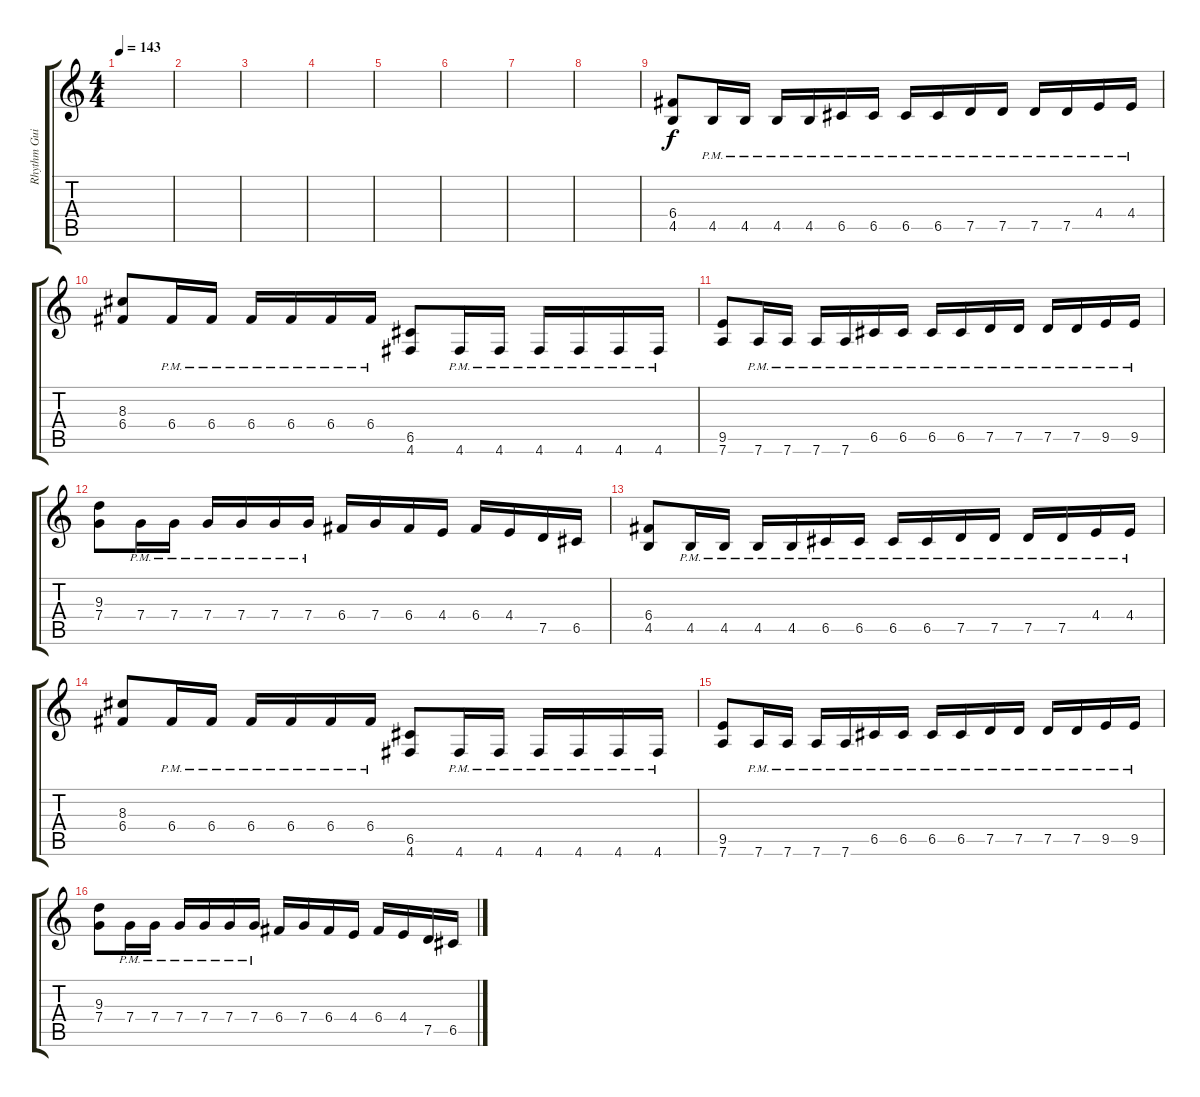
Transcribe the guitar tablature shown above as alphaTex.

\track ("Rhythm Guitar" "Rhythm Gui") {instrument distortionguitar}
\staff {score tabs}
\tuning (D4 A3 F3 C3 G2 D2) {hide}
\ts (4 4)
\tempo 143
\clef g2
\ks c
|
|
|
|
|
|
|
|
(6.4 4.5).8 4.5{pm}.16 4.5{pm}.16 4.5{pm}.16 4.5{pm}.16 6.5{pm}.16 6.5{pm}.16 6.5{pm}.16 6.5{pm}.16 7.5{pm}.16 7.5{pm}.16 7.5{pm}.16 7.5{pm}.16 4.4{pm}.16 4.4{pm}.16 |
(8.3 6.4).8 6.4{pm}.16 6.4{pm}.16 6.4{pm}.16 6.4{pm}.16 6.4{pm}.16 6.4{pm}.16 (6.5 4.6).8 4.6{pm}.16 4.6{pm}.16 4.6{pm}.16 4.6{pm}.16 4.6{pm}.16 4.6{pm}.16 |
(9.5 7.6).8 7.6{pm}.16 7.6{pm}.16 7.6{pm}.16 7.6{pm}.16 6.5{pm}.16 6.5{pm}.16 6.5{pm}.16 6.5{pm}.16 7.5{pm}.16 7.5{pm}.16 7.5{pm}.16 7.5{pm}.16 9.5{pm}.16 9.5{pm}.16 |
(9.3 7.4).8 7.4{pm}.16 7.4{pm}.16 7.4{pm}.16 7.4{pm}.16 7.4{pm}.16 7.4{pm}.16 6.4.16 7.4.16 6.4.16 4.4.16 6.4.16 4.4.16 7.5.16 6.5.16 |
(6.4 4.5).8 4.5{pm}.16 4.5{pm}.16 4.5{pm}.16 4.5{pm}.16 6.5{pm}.16 6.5{pm}.16 6.5{pm}.16 6.5{pm}.16 7.5{pm}.16 7.5{pm}.16 7.5{pm}.16 7.5{pm}.16 4.4{pm}.16 4.4{pm}.16 |
(8.3 6.4).8 6.4{pm}.16 6.4{pm}.16 6.4{pm}.16 6.4{pm}.16 6.4{pm}.16 6.4{pm}.16 (6.5 4.6).8 4.6{pm}.16 4.6{pm}.16 4.6{pm}.16 4.6{pm}.16 4.6{pm}.16 4.6{pm}.16 |
(9.5 7.6).8 7.6{pm}.16 7.6{pm}.16 7.6{pm}.16 7.6{pm}.16 6.5{pm}.16 6.5{pm}.16 6.5{pm}.16 6.5{pm}.16 7.5{pm}.16 7.5{pm}.16 7.5{pm}.16 7.5{pm}.16 9.5{pm}.16 9.5{pm}.16 |
(9.3 7.4).8 7.4{pm}.16 7.4{pm}.16 7.4{pm}.16 7.4{pm}.16 7.4{pm}.16 7.4{pm}.16 6.4.16 7.4.16 6.4.16 4.4.16 6.4.16 4.4.16 7.5.16 6.5.16
